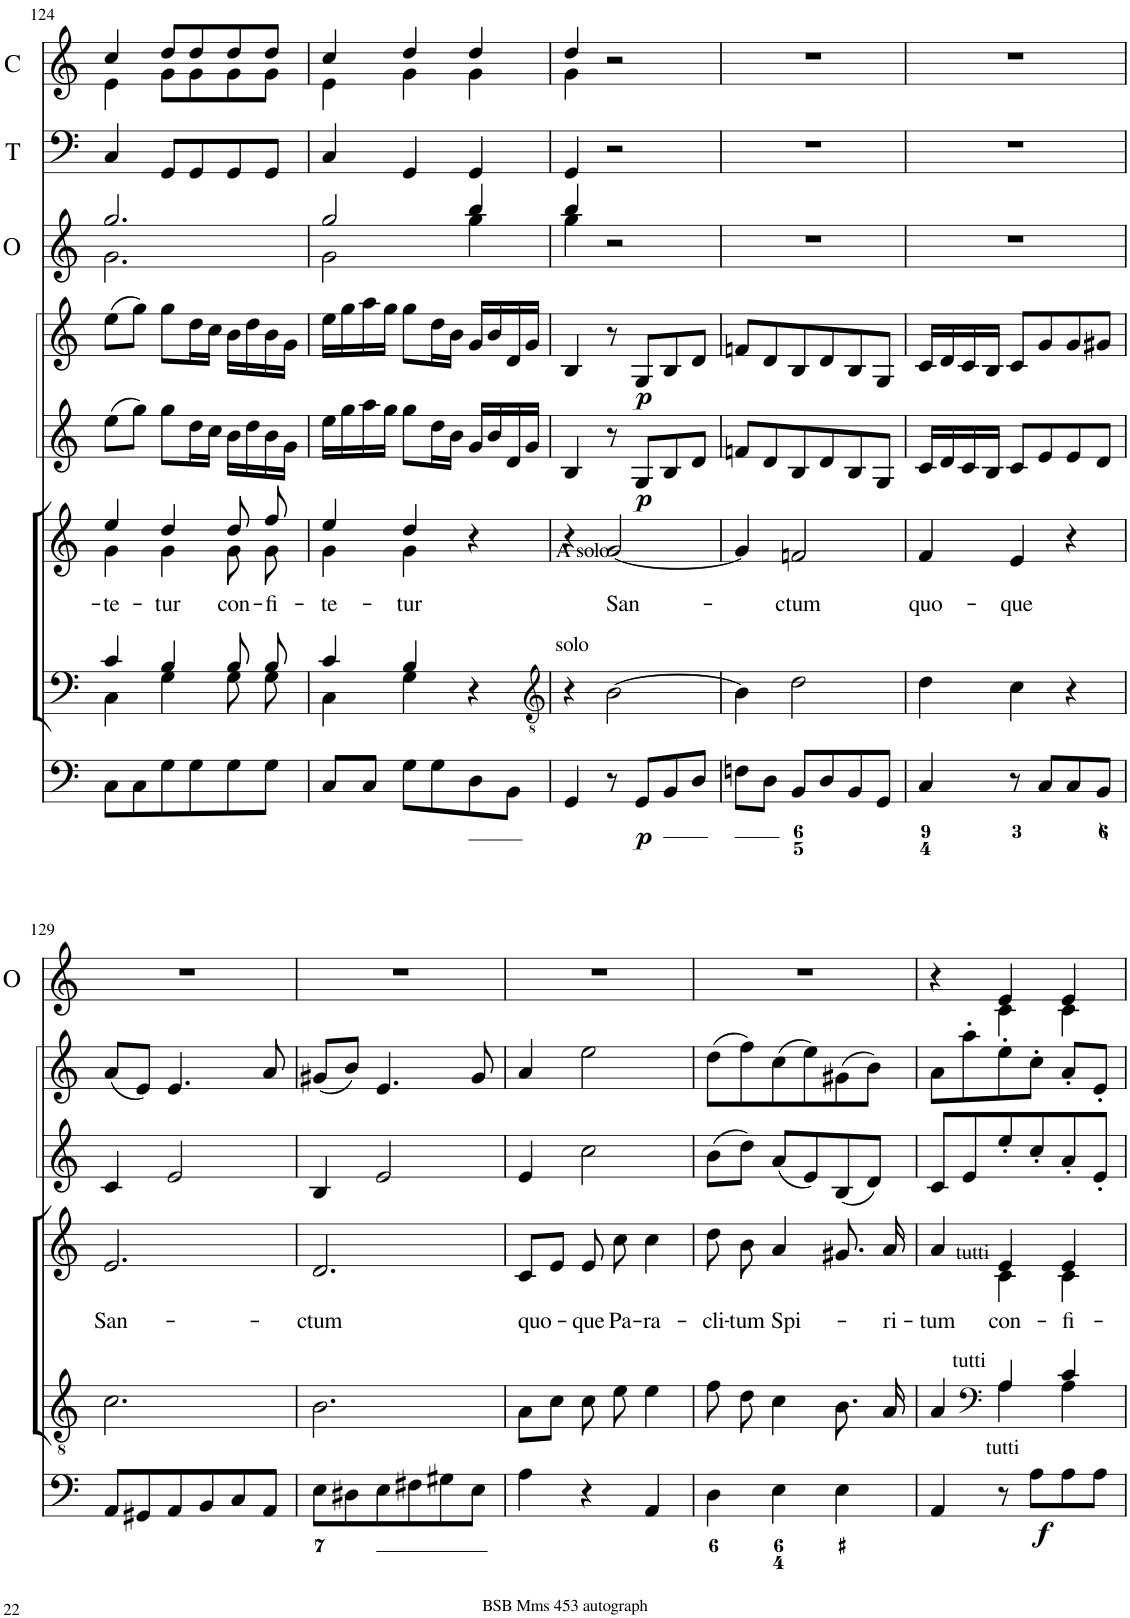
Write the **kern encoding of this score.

**kern	**dynam	**kern	**kern	**text	**kern	**dynam	**kern	**dynam	**kern	**kern	**kern
*part8	*part8	*part7	*part6	*part6	*part5	*part5	*part4	*part4	*part3	*part2	*part1
*staff8	*staff8	*staff7	*staff6	*staff6	*staff5	*staff5	*staff4	*staff4	*staff3	*staff2	*staff1
*I"Organ	*	*I"Voice	*I"Voice	*	*I"Violino 2	*	*I"Violino 1	*	*I"Oboi	*I"Timpani	*I"Clarini
*	*	*	*	*	*I'Vln	*	*I'Vln	*	*I'O	*I'T	*I'C
!!LO:PB:g=z
*clefF4	*	*clefF4	*clefG2	*	*clefG2	*	*clefG2	*	*clefG2	*clefF4	*clefG2
*k[]	*	*k[]	*k[]	*	*k[]	*	*k[]	*	*k[]	*k[]	*k[]
*M3/4	*	*M3/4	*M3/4	*	*M3/4	*	*M3/4	*	*M3/4	*M3/4	*M3/4
=124	=124	=124	=124	=124	=124	=124	=124	=124	=124	=124	=124
*	*	*^	*	*	*	*	*	*	*	*	*
!	!	!	!	!	!LO:LY:b	!	!	!	!	!	!	!
*	*	*	*	*^	*	*	*	*	*	*^	*	*^
8C\L	.	4c/	4C\	4ee/	4g\	-te-	(8ee\L	.	(8ee\L	.	2.gg/	2.g\	4C/	4cc/	4e\
8C\	.	.	.	.	.	.	8gg\J)	.	8gg\J)	.	.	.	.	.	.
!	!	!	!	!	!	!LO:LY:b	!	!	!	!	!	!	!	!	!
8G\	.	4B/	4G\	4dd/	4g\	-tur	8gg\L	.	8gg\L	.	.	.	8GG/L	8dd/L	8g\L
8G\	.	.	.	.	.	.	16dd\L	.	16dd\L	.	.	.	8GG/	8dd/	8g\
.	.	.	.	.	.	.	16cc\JJ	.	16cc\JJ	.	.	.	.	.	.
!	!	!	!	!	!	!LO:LY:b	!	!	!	!	!	!	!	!	!
8G\	.	8B/	8G\	8dd/	8g\	con-	16b\LL	.	16b\LL	.	.	.	8GG/	8dd/	8g\
.	.	.	.	.	.	.	16dd\	.	16dd\	.	.	.	.	.	.
!	!	!	!	!	!	!LO:LY:b	!	!	!	!	!	!	!	!	!
8G\J	.	8B/	8G\	8ff/	8g\	-fi-	16b\	.	16b\	.	.	.	8GG/J	8dd/J	8g\J
.	.	.	.	.	.	.	16g\JJ	.	16g\JJ	.	.	.	.	.	.
=125	=125	=125	=125	=125	=125	=125	=125	=125	=125	=125	=125	=125	=125	=125	=125
!	!	!	!	!	!	!LO:LY:b	!	!	!	!	!	!	!	!	!
8C/L	.	4c/	4C\	4ee/	4g\	-te-	16ee\LL	.	16ee\LL	.	2gg/	2g\	4C/	4cc/	4e\
.	.	.	.	.	.	.	16gg\	.	16gg\	.	.	.	.	.	.
8C/J	.	.	.	.	.	.	16aa\	.	16aa\	.	.	.	.	.	.
.	.	.	.	.	.	.	16gg\JJ	.	16gg\JJ	.	.	.	.	.	.
!	!	!	!	!	!	!LO:LY:b	!	!	!	!	!	!	!	!	!
8G\L	.	4B/	4G\	4dd/	4g\	-tur	8gg\L	.	8gg\L	.	.	.	4GG/	4dd/	4g\
8G\	.	.	.	.	.	.	16dd\L	.	16dd\L	.	.	.	.	.	.
.	.	.	.	.	.	.	16b\JJ	.	16b\JJ	.	.	.	.	.	.
8D\	.	4r	4ryy	4r	4ryy	.	16g/LL	.	16g/LL	.	4bb/	4gg\	4GG/	4dd/	4g\
.	.	.	.	.	.	.	16b/	.	16b/	.	.	.	.	.	.
8BB\J	.	.	.	.	.	.	16d/	.	16d/	.	.	.	.	.	.
.	.	.	.	.	.	.	16g/JJ	.	16g/JJ	.	.	.	.	.	.
*	*	*v	*v	*	*	*	*	*	*	*	*	*	*	*	*
*	*	*	*v	*v	*	*	*	*	*	*	*	*	*	*
=126	=126	=126	=126	=126	=126	=126	=126	=126	=126	=126	=126	=126	=126
*	*	*clefGv2	*	*	*	*	*	*	*	*	*	*	*
4GG/	.	4r	4r	.	4B/	.	4B/	.	4bb/	4gg\	4GG/	4dd/	4g\
!	!	!	!LO:TX:a:t=A solo	!	!	!	!	!	!	!	!	!	!
!	!	!LO:TX:a:t=solo	!	!	!	!	!	!	!	!	!	!	!
!	!	!	!	!LO:LY:b	!	!	!	!	!	!	!	!	!
8r	.	[2B\	[2g/	San-	8r	.	8r	.	2r	2ryy	2r	2r	2ryy
!	!LO:DY:b	!	!	!	!	!LO:DY:b	!	!LO:DY:b	!	!	!	!	!
8GG/L	p	.	.	.	8G/L	p	8G/L	p	.	.	.	.	.
8BB/	.	.	.	.	8B/	.	8B/	.	.	.	.	.	.
8D/J	.	.	.	.	8d/J	.	8d/J	.	.	.	.	.	.
*	*	*	*	*	*	*	*	*	*v	*v	*	*v	*v
=127	=127	=127	=127	=127	=127	=127	=127	=127	=127	=127	=127
8Fn\L	.	4B\]	4g/]	.	8fn/L	.	8fn/L	.	2.r	2.r	2.r
8D\J	.	.	.	.	8d/	.	8d/	.	.	.	.
!	!	!	!	!LO:LY:b	!	!	!	!	!	!	!
8BB/L	.	2d\	2fn/	-ctum	8B/	.	8B/	.	.	.	.
8D/	.	.	.	.	8d/	.	8d/	.	.	.	.
8BB/	.	.	.	.	8B/	.	8B/	.	.	.	.
8GG/J	.	.	.	.	8G/J	.	8G/J	.	.	.	.
=128	=128	=128	=128	=128	=128	=128	=128	=128	=128	=128	=128
!	!	!	!	!LO:LY:b	!	!	!	!	!	!	!
4C/	.	4d\	4f/	quo-	16c/LL	.	16c/LL	.	2.r	2.r	2.r
.	.	.	.	.	16d/	.	16d/	.	.	.	.
.	.	.	.	.	16c/	.	16c/	.	.	.	.
.	.	.	.	.	16B/JJ	.	16B/JJ	.	.	.	.
!	!	!	!	!LO:LY:b	!	!	!	!	!	!	!
8r	.	4c\	4e/	-que	8c/L	.	8c/L	.	.	.	.
8C/L	.	.	.	.	8e/	.	8g/	.	.	.	.
8C/	.	4r	4r	.	8e/	.	8g/	.	.	.	.
8BB/J	.	.	.	.	8d/J	.	8g#X/J	.	.	.	.
!!LO:LB:g=z
=129	=129	=129	=129	=129	=129	=129	=129	=129	=129	=129	=129
!	!	!	!	!LO:LY:b	!	!	!	!	!	!	!
8AA/L	.	2.c\	2.e/	San-	4c/	.	(8a/L	.	2.r	2.r	2.r
8GG#X/	.	.	.	.	.	.	8e/J)	.	.	.	.
8AA/	.	.	.	.	2e/	.	4.e/	.	.	.	.
8BB/	.	.	.	.	.	.	.	.	.	.	.
8C/	.	.	.	.	.	.	.	.	.	.	.
8AA/J	.	.	.	.	.	.	8a/	.	.	.	.
=130	=130	=130	=130	=130	=130	=130	=130	=130	=130	=130	=130
!	!	!	!	!LO:LY:b	!	!	!	!	!	!	!
8E\L	.	2.B\	2.d/	-ctum	4B/	.	(8g#X/L	.	2.r	2.r	2.r
8D#X\	.	.	.	.	.	.	8b/J)	.	.	.	.
8E\	.	.	.	.	2e/	.	4.e/	.	.	.	.
8F#X\	.	.	.	.	.	.	.	.	.	.	.
8G#X\	.	.	.	.	.	.	.	.	.	.	.
8E\J	.	.	.	.	.	.	8g#/	.	.	.	.
=131	=131	=131	=131	=131	=131	=131	=131	=131	=131	=131	=131
!	!	!	!	!LO:LY:b	!	!	!	!	!	!	!
4A\	.	8A\L	8c/L	quo-	4e/	.	4a/	.	2.r	2.r	2.r
.	.	8c\J	8e/J	.	.	.	.	.	.	.	.
!	!	!	!	!LO:LY:b	!	!	!	!	!	!	!
4r	.	8c\	8e/	-que	2cc\	.	2ee\	.	.	.	.
!	!	!	!	!LO:LY:b	!	!	!	!	!	!	!
.	.	8e\	8cc\	Pa-	.	.	.	.	.	.	.
!	!	!	!	!LO:LY:b	!	!	!	!	!	!	!
4AA/	.	4e\	4cc\	-ra-	.	.	.	.	.	.	.
=132	=132	=132	=132	=132	=132	=132	=132	=132	=132	=132	=132
!	!	!	!	!LO:LY:b	!	!	!	!	!	!	!
4D\	.	8f\	8dd\	-cli-	(8b\L	.	(8dd\L	.	2.r	2.r	2.r
!	!	!	!	!LO:LY:b	!	!	!	!	!	!	!
.	.	8d\	8b\	-tum	8dd\J)	.	8ff\)	.	.	.	.
!	!	!	!	!LO:LY:b	!	!	!	!	!	!	!
4E\	.	4c\	4a/	Spi-	(8a/L	.	(8cc\	.	.	.	.
.	.	.	.	.	8e/)	.	8ee\)	.	.	.	.
4E\	.	8.B\	8.g#X/	.	(8B/	.	(8g#X\	.	.	.	.
.	.	.	.	.	8d/J)	.	8b\J)	.	.	.	.
!	!	!	!	!LO:LY:b	!	!	!	!	!	!	!
.	.	16A/	16a/	-ri-	.	.	.	.	.	.	.
=133	=133	=133	=133	=133	=133	=133	=133	=133	=133	=133	=133
*	*	*^	*	*	*	*	*	*	*	*	*
!	!	!	!	!	!LO:LY:b	!	!	!	!	!	!	!
*	*	*	*	*^	*	*	*	*	*	*^	*	*
4AA/	.	4A/	4ryy	4a/	4ryy	-tum	8c/L	.	8a\L	.	4r	4ryy	2.r	2.r
.	.	.	.	.	.	.	8e/	.	8aa'\	.	.	.	.	.
*	*	*clefF4	*	*	*	*	*	*	*	*	*	*	*	*
!	!	!	!	!LO:TX:a:t=tutti	!	!	!	!	!	!	!	!	!	!
!	!	!LO:TX:a:t=tutti	!	!	!	!	!	!	!	!	!	!	!	!
!	!	!	!	!	!	!LO:LY:b	!	!	!	!	!	!	!	!
8r	.	4A/	4A\	4e/	4c\	con-	8ee'/	.	8ee'\	.	4e/	4c\	.	.
!LO:TX:a:t=tutti	!	!	!	!	!	!	!	!	!	!	!	!	!	!
!	!LO:DY:b	!	!	!	!	!	!	!	!	!	!	!	!	!
8A\L	f	.	.	.	.	.	8cc'/	.	8cc'\J	.	.	.	.	.
!	!	!	!	!	!	!LO:LY:b	!	!	!	!	!	!	!	!
8A\	.	4c/	4A\	4e/	4c\	-fi-	8a'/	.	8a'/L	.	4e/	4c\	.	.
8A\J	.	.	.	.	.	.	8e'/J	.	8e'/J	.	.	.	.	.
*	*	*v	*v	*	*	*	*	*	*	*	*v	*v	*	*
*	*	*	*v	*v	*	*	*	*	*	*	*	*
=	=	=	=	=	=	=	=	=	=	=	=
*-	*-	*-	*-	*-	*-	*-	*-	*-	*-	*-	*-
